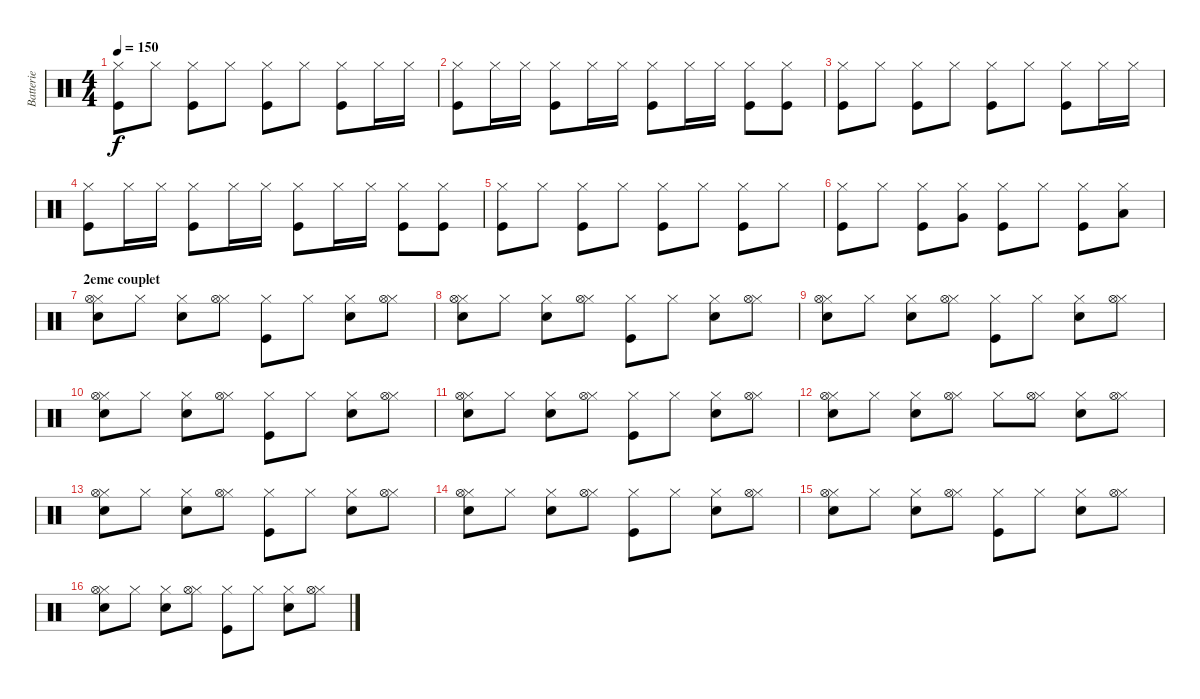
\track ("Batterie" "Batterie") {instrument percussion}
\staff {score}
\articulation defaults
\ts (4 4)
\tempo 150
\clef neutral
\ks c
("Hi-Hat (closed)" "Kick (hit)").8{dy f} "Hi-Hat (closed)".8 ("Hi-Hat (closed)" "Kick (hit)").8 "Hi-Hat (closed)".8 ("Hi-Hat (closed)" "Kick (hit)").8 "Hi-Hat (closed)".8 ("Hi-Hat (closed)" "Kick (hit)").8 "Hi-Hat (closed)".16 "Hi-Hat (closed)".16 |
("Hi-Hat (closed)" "Kick (hit)").8 "Hi-Hat (closed)".16 "Hi-Hat (closed)".16 ("Hi-Hat (closed)" "Kick (hit)").8 "Hi-Hat (closed)".16 "Hi-Hat (closed)".16 ("Hi-Hat (closed)" "Kick (hit)").8 "Hi-Hat (closed)".16 "Hi-Hat (closed)".16 ("Hi-Hat (closed)" "Kick (hit)").8 ("Hi-Hat (closed)" "Kick (hit)").8 |
("Hi-Hat (closed)" "Kick (hit)").8 "Hi-Hat (closed)".8 ("Hi-Hat (closed)" "Kick (hit)").8 "Hi-Hat (closed)".8 ("Hi-Hat (closed)" "Kick (hit)").8 "Hi-Hat (closed)".8 ("Hi-Hat (closed)" "Kick (hit)").8 "Hi-Hat (closed)".16 "Hi-Hat (closed)".16 |
("Hi-Hat (closed)" "Kick (hit)").8 "Hi-Hat (closed)".16 "Hi-Hat (closed)".16 ("Hi-Hat (closed)" "Kick (hit)").8 "Hi-Hat (closed)".16 "Hi-Hat (closed)".16 ("Hi-Hat (closed)" "Kick (hit)").8 "Hi-Hat (closed)".16 "Hi-Hat (closed)".16 ("Hi-Hat (closed)" "Kick (hit)").8 ("Hi-Hat (closed)" "Kick (hit)").8 |
("Hi-Hat (closed)" "Kick (hit)").8 "Hi-Hat (closed)".8 ("Hi-Hat (closed)" "Kick (hit)").8 "Hi-Hat (closed)".8 ("Hi-Hat (closed)" "Kick (hit)").8 "Hi-Hat (closed)".8 ("Hi-Hat (closed)" "Kick (hit)").8 "Hi-Hat (closed)".8 |
("Hi-Hat (closed)" "Kick (hit)").8 "Hi-Hat (closed)".8 ("Hi-Hat (closed)" "Kick (hit)").8 ("Hi-Hat (closed)" "Very Low Tom (hit)").8 ("Hi-Hat (closed)" "Kick (hit)").8 "Hi-Hat (closed)".8 ("Hi-Hat (closed)" "Kick (hit)").8 ("Hi-Hat (closed)" "Low Floor Tom (hit)").8 |
\section ("" "2eme couplet")
("Hi-Hat (closed)" "Hi-Hat (open)" "Electric Snare (hit)").8 "Hi-Hat (closed)".8 ("Hi-Hat (closed)" "Snare (hit) 2").8 ("Hi-Hat (closed)" "Hi-Hat (open)").8 ("Hi-Hat (closed)" "Kick (hit)").8 "Hi-Hat (closed)".8 ("Hi-Hat (closed)" "Snare (hit) 2").8 ("Hi-Hat (closed)" "Hi-Hat (open)").8 |
("Hi-Hat (closed)" "Hi-Hat (open)" "Electric Snare (hit)").8 "Hi-Hat (closed)".8 ("Hi-Hat (closed)" "Snare (hit) 2").8 ("Hi-Hat (closed)" "Hi-Hat (open)").8 ("Hi-Hat (closed)" "Kick (hit)").8 "Hi-Hat (closed)".8 ("Hi-Hat (closed)" "Snare (hit) 2").8 ("Hi-Hat (closed)" "Hi-Hat (open)").8 |
("Hi-Hat (closed)" "Hi-Hat (open)" "Electric Snare (hit)").8 "Hi-Hat (closed)".8 ("Hi-Hat (closed)" "Snare (hit) 2").8 ("Hi-Hat (closed)" "Hi-Hat (open)").8 ("Hi-Hat (closed)" "Kick (hit)").8 "Hi-Hat (closed)".8 ("Hi-Hat (closed)" "Snare (hit) 2").8 ("Hi-Hat (closed)" "Hi-Hat (open)").8 |
("Hi-Hat (closed)" "Hi-Hat (open)" "Electric Snare (hit)").8 "Hi-Hat (closed)".8 ("Hi-Hat (closed)" "Snare (hit) 2").8 ("Hi-Hat (closed)" "Hi-Hat (open)").8 ("Hi-Hat (closed)" "Kick (hit)").8 "Hi-Hat (closed)".8 ("Hi-Hat (closed)" "Snare (hit) 2").8 ("Hi-Hat (closed)" "Hi-Hat (open)").8 |
("Hi-Hat (closed)" "Hi-Hat (open)" "Electric Snare (hit)").8 "Hi-Hat (closed)".8 ("Hi-Hat (closed)" "Snare (hit) 2").8 ("Hi-Hat (closed)" "Hi-Hat (open)").8 ("Hi-Hat (closed)" "Kick (hit)").8 "Hi-Hat (closed)".8 ("Hi-Hat (closed)" "Snare (hit) 2").8 ("Hi-Hat (closed)" "Hi-Hat (open)").8 |
("Hi-Hat (closed)" "Hi-Hat (open)" "Electric Snare (hit)").8 "Hi-Hat (closed)".8 ("Hi-Hat (closed)" "Snare (hit) 2").8 ("Hi-Hat (closed)" "Hi-Hat (open)").8 "Hi-Hat (closed)".8 ("Hi-Hat (closed)" "Hi-Hat (open)").8 ("Hi-Hat (closed)" "Snare (hit) 2").8 ("Hi-Hat (closed)" "Hi-Hat (open)").8 |
("Hi-Hat (closed)" "Hi-Hat (open)" "Electric Snare (hit)").8 "Hi-Hat (closed)".8 ("Hi-Hat (closed)" "Snare (hit) 2").8 ("Hi-Hat (closed)" "Hi-Hat (open)").8 ("Hi-Hat (closed)" "Kick (hit)").8 "Hi-Hat (closed)".8 ("Hi-Hat (closed)" "Snare (hit) 2").8 ("Hi-Hat (closed)" "Hi-Hat (open)").8 |
("Hi-Hat (closed)" "Hi-Hat (open)" "Electric Snare (hit)").8 "Hi-Hat (closed)".8 ("Hi-Hat (closed)" "Snare (hit) 2").8 ("Hi-Hat (closed)" "Hi-Hat (open)").8 ("Hi-Hat (closed)" "Kick (hit)").8 "Hi-Hat (closed)".8 ("Hi-Hat (closed)" "Snare (hit) 2").8 ("Hi-Hat (closed)" "Hi-Hat (open)").8 |
("Hi-Hat (closed)" "Hi-Hat (open)" "Electric Snare (hit)").8 "Hi-Hat (closed)".8 ("Hi-Hat (closed)" "Snare (hit) 2").8 ("Hi-Hat (closed)" "Hi-Hat (open)").8 ("Hi-Hat (closed)" "Kick (hit)").8 "Hi-Hat (closed)".8 ("Hi-Hat (closed)" "Snare (hit) 2").8 ("Hi-Hat (closed)" "Hi-Hat (open)").8 |
("Hi-Hat (closed)" "Hi-Hat (open)" "Electric Snare (hit)").8 "Hi-Hat (closed)".8 ("Hi-Hat (closed)" "Snare (hit) 2").8 ("Hi-Hat (closed)" "Hi-Hat (open)").8 ("Hi-Hat (closed)" "Kick (hit)").8 "Hi-Hat (closed)".8 ("Hi-Hat (closed)" "Snare (hit) 2").8 ("Hi-Hat (closed)" "Hi-Hat (open)").8
